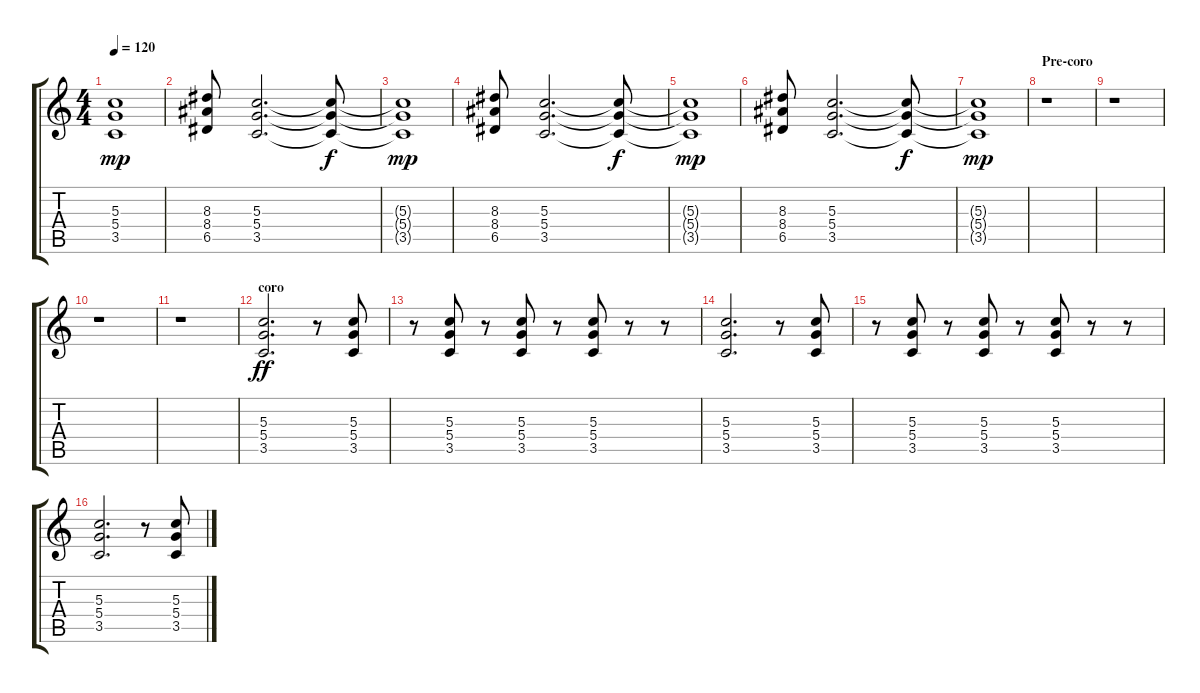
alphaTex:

\track "" {instrument overdrivenguitar}
\staff {score tabs}
\tuning (E4 B3 G3 D3 A2 E2) {hide}
\ts (4 4)
\tempo 120
\clef g2
\ks c
(5.3{t} 5.4{t} 3.5{t}).1{dy mp} |
(8.3 8.4 6.5).8 (5.3 5.4 3.5).2{d} (5.3{t} 5.4{t} 3.5{t}).8{dy f} |
(5.3{t} 5.4{t} 3.5{t}).1{dy mp} |
(8.3 8.4 6.5).8 (5.3 5.4 3.5).2{d} (5.3{t} 5.4{t} 3.5{t}).8{dy f} |
(5.3{t} 5.4{t} 3.5{t}).1{dy mp} |
(8.3 8.4 6.5).8 (5.3 5.4 3.5).2{d} (5.3{t} 5.4{t} 3.5{t}).8{dy f} |
(5.3{t} 5.4{t} 3.5{t}).1{dy mp} |
\section ("" "Pre-coro")
r.1 |
r.1 |
r.1 |
r.1 |
\section ("" "coro")
(5.3 5.4 3.5).2{d dy ff} r.8 (5.3 5.4 3.5).8 |
r.8 (5.3 5.4 3.5).8 r.8 (5.3 5.4 3.5).8 r.8 (5.3 5.4 3.5).8 r.8 r.8 |
(5.3 5.4 3.5).2{d} r.8 (5.3 5.4 3.5).8 |
r.8 (5.3 5.4 3.5).8 r.8 (5.3 5.4 3.5).8 r.8 (5.3 5.4 3.5).8 r.8 r.8 |
(5.3 5.4 3.5).2{d} r.8 (5.3 5.4 3.5).8
